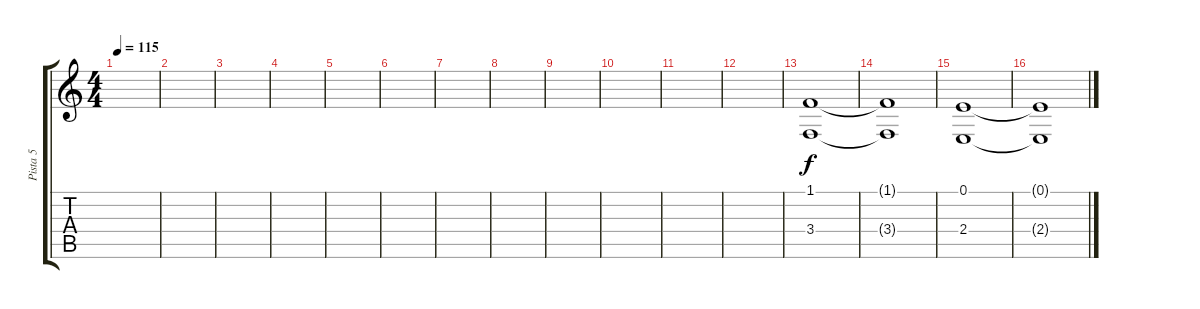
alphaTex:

\track ("Pista 5" "Pista 5") {instrument synthstrings2}
\staff {score tabs}
\tuning (E4 B3 G3 D3 A2 E2) {hide}
\ts (4 4)
\tempo 115
\clef g2
\ks c
|
|
|
|
|
|
|
|
|
|
|
|
(1.1 3.4).1 |
(1.1{t} 3.4{t}).1 |
(0.1 2.4).1 |
(0.1{t} 2.4{t}).1
